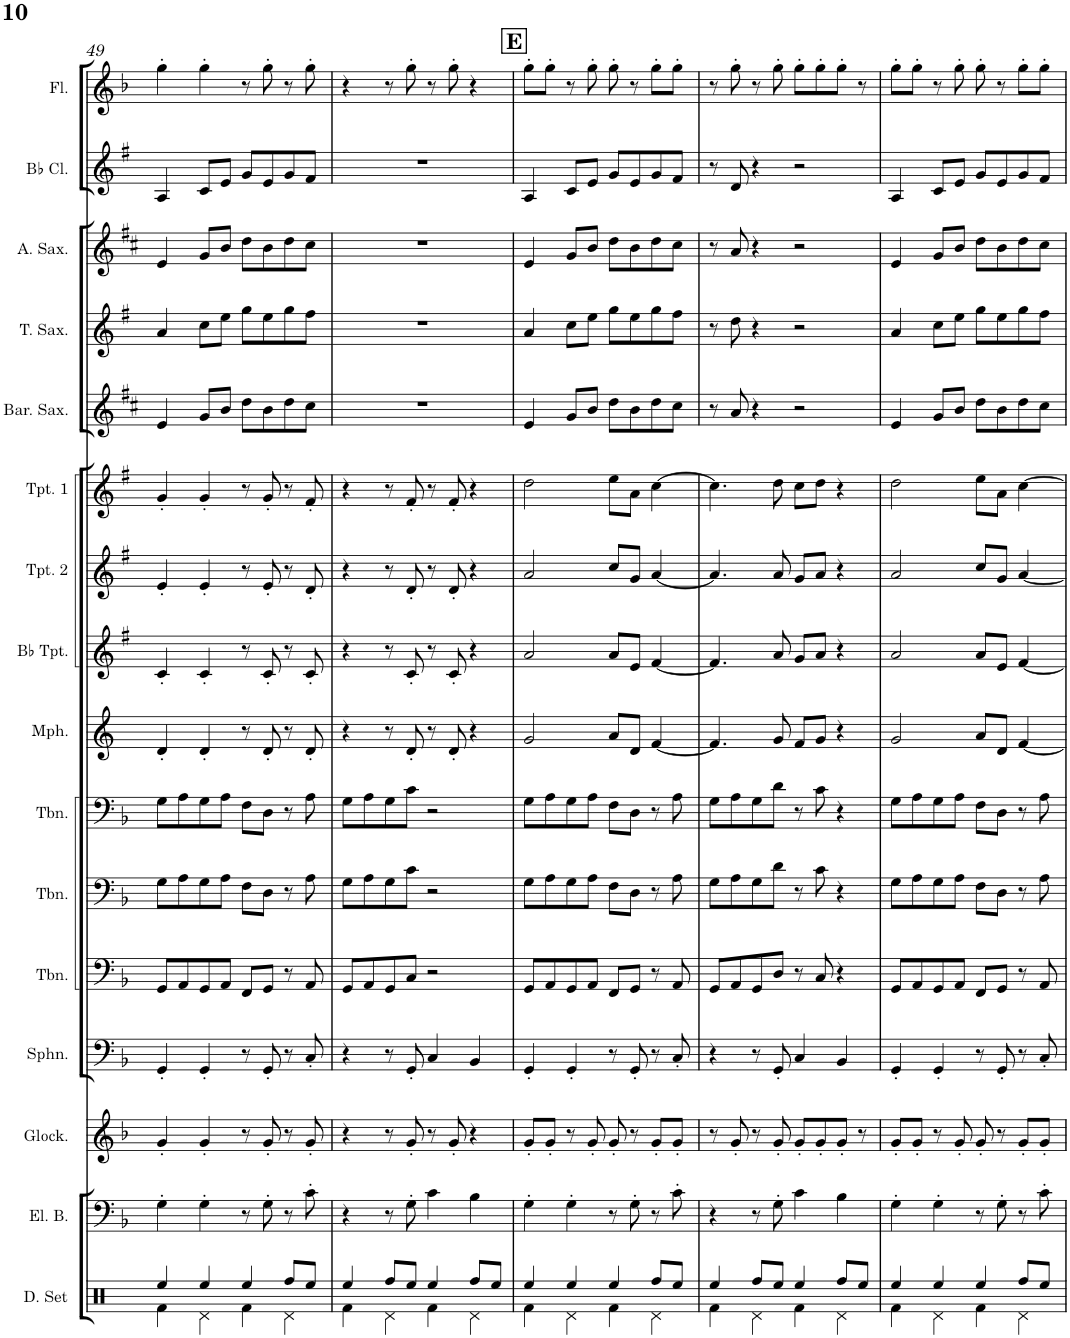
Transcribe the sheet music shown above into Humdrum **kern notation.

**kern	**kern	**kern	**kern	**kern	**kern	**kern	**kern	**kern	**kern	**kern	**kern	**kern	**kern	**kern	**kern
*part16	*part15	*part14	*part13	*part12	*part11	*part10	*part9	*part8	*part7	*part6	*part5	*part4	*part3	*part2	*part1
*staff16	*staff15	*staff14	*staff13	*staff12	*staff11	*staff10	*staff9	*staff8	*staff7	*staff6	*staff5	*staff4	*staff3	*staff2	*staff1
*I"Drumset	*I"Electric Bass	*I"Glockenspiel	*I"Sousaphone	*I"Trombone	*I"Trombone	*I"Trombone	*I"Mellophone	*I"Bb Trumpet	*I"Trumpet 2	*I"Trumpet 1	*I"Baritone Sax	*I"Tenor Sax	*I"Alto Sax	*I"Bb Clarinet	*I"Flute
*I'D. Set	*I'El. B.	*I'Glock.	*I'Sphn.	*I'Tbn.	*I'Tbn.	*I'Tbn.	*I'Mph.	*I'Bb Tpt.	*I'Tpt. 2	*I'Tpt. 1	*I'Bar. Sax.	*I'T. Sax.	*I'A. Sax.	*I'Bb Cl.	*I'Fl.
!!LO:PB:g=z
*clefX	*clefF4	*clefG2	*clefF4	*clefF4	*clefF4	*clefF4	*clefG2	*clefG2	*clefG2	*clefG2	*clefG2	*clefG2	*clefG2	*clefG2	*clefG2
*	*Trd7c12	*Trd-14c-24	*	*	*	*	*Trd4c7	*Trd1c2	*Trd1c2	*Trd1c2	*Trd12c21	*Trd8c14	*Trd5c9	*Trd1c2	*
*k[]	*k[b-]	*k[b-]	*k[b-]	*k[b-]	*k[b-]	*k[b-]	*k[]	*k[f#]	*k[f#]	*k[f#]	*k[f#c#]	*k[f#]	*k[f#c#]	*k[f#]	*k[b-]
*M4/4	*M4/4	*M4/4	*M4/4	*M4/4	*M4/4	*M4/4	*M4/4	*M4/4	*M4/4	*M4/4	*M4/4	*M4/4	*M4/4	*M4/4	*M4/4
=49	=49	=49	=49	=49	=49	=49	=49	=49	=49	=49	=49	=49	=49	=49	=49
*^	*	*	*	*	*	*	*	*	*	*	*	*	*	*	*
4Ree/	4Rf\	4G'\	4g'/	4GG'/	8GG/L	8G\L	8G\L	4d'/	4c'/	4e'/	4g'/	4e/	4a/	4e/	4A/	4gg'\
.	.	.	.	.	8AA/	8A\	8A\	.	.	.	.	.	.	.	.	.
4Ree/	4Rd\	4G'\	4g'/	4GG'/	8GG/	8G\	8G\	4d'/	4c'/	4e'/	4g'/	8g/L	8cc\L	8g/L	8c/L	4gg'\
.	.	.	.	.	8AA/J	8A\J	8A\J	.	.	.	.	8b/J	8ee\J	8b/J	8e/J	.
4Ree/	4Rf\	8r	8r	8r	8FF/L	8F\L	8F\L	8r	8r	8r	8r	8dd\L	8gg\L	8dd\L	8g/L	8r
.	.	8G'\	8g'/	8GG'/	8GG/J	8D\J	8D\J	8d'/	8c'/	8e'/	8g'/	8b\	8ee\	8b\	8e/	8gg'\
8Rff/L	4Rd\	8r	8r	8r	8r	8r	8r	8r	8r	8r	8r	8dd\	8gg\	8dd\	8g/	8r
8Ree/J	.	8c'\	8g'/	8C'/	8AA/	8A\	8A\	8d'/	8c'/	8d'/	8f#'/	8cc#\J	8ff#\J	8cc#\J	8f#/J	8gg'\
=50	=50	=50	=50	=50	=50	=50	=50	=50	=50	=50	=50	=50	=50	=50	=50	=50
4Ree/	4Rf\	4r	4r	4r	8GG/L	8G\L	8G\L	4r	4r	4r	4r	1r	1r	1r	1r	4r
.	.	.	.	.	8AA/	8A\	8A\	.	.	.	.	.	.	.	.	.
8Rff/L	4Rd\	8r	8r	8r	8GG/	8G\	8G\	8r	8r	8r	8r	.	.	.	.	8r
8Ree/J	.	8G'\	8g'/	8GG'/	8C/J	8c\J	8c\J	8d'/	8c'/	8d'/	8f#'/	.	.	.	.	8gg'\
4Ree/	4Rf\	4c\	8r	4C/	2r	2r	2r	8r	8r	8r	8r	.	.	.	.	8r
.	.	.	8g'/	.	.	.	.	8d'/	8c'/	8d'/	8f#'/	.	.	.	.	8gg'\
8Rff/L	4Rd\	4B-\	4r	4BB-/	.	.	.	4r	4r	4r	4r	.	.	.	.	4r
8Ree/J	.	.	.	.	.	.	.	.	.	.	.	.	.	.	.	.
!!LO:REH:place=s1:a:B:cj:fs=14:t=E
=51	=51	=51	=51	=51	=51	=51	=51	=51	=51	=51	=51	=51	=51	=51	=51	=51
4Ree/	4Rf\	4G'\	8g'/L	4GG'/	8GG/L	8G\L	8G\L	2g/	2a/	2a/	2dd\	4e/	4a/	4e/	4A/	8gg'\L
.	.	.	8g'/J	.	8AA/	8A\	8A\	.	.	.	.	.	.	.	.	8gg'\J
4Ree/	4Rd\	4G'\	8r	4GG'/	8GG/	8G\	8G\	.	.	.	.	8g/L	8cc\L	8g/L	8c/L	8r
.	.	.	8g'/	.	8AA/J	8A\J	8A\J	.	.	.	.	8b/J	8ee\J	8b/J	8e/J	8gg'\
4Ree/	4Rf\	8r	8g'/	8r	8FF/L	8F\L	8F\L	8a/L	8a/L	8cc/L	8ee\L	8dd\L	8gg\L	8dd\L	8g/L	8gg'\
.	.	8G'\	8r	8GG'/	8GG/J	8D\J	8D\J	8d/J	8e/J	8g/J	8a\J	8b\	8ee\	8b\	8e/	8r
8Rff/L	4Rd\	8r	8g'/L	8r	8r	8r	8r	[4f/	[4f#/	[4a/	[4cc\	8dd\	8gg\	8dd\	8g/	8gg'\L
8Ree/J	.	8c'\	8g'/J	8C'/	8AA/	8A\	8A\	.	.	.	.	8cc#\J	8ff#\J	8cc#\J	8f#/J	8gg'\J
=52	=52	=52	=52	=52	=52	=52	=52	=52	=52	=52	=52	=52	=52	=52	=52	=52
4Ree/	4Rf\	4r	8r	4r	8GG/L	8G\L	8G\L	4.f/]	4.f#/]	4.a/]	4.cc\]	8r	8r	8r	8r	8r
.	.	.	8g'/	.	8AA/	8A\	8A\	.	.	.	.	8a/	8dd\	8a/	8d/	8gg'\
8Rff/L	4Rd\	8r	8r	8r	8GG/	8G\	8G\	.	.	.	.	4r	4r	4r	4r	8r
8Ree/J	.	8G'\	8g'/	8GG'/	8D/J	8d\J	8d\J	8g/	8a/	8a/	8dd\	.	.	.	.	8gg'\
4Ree/	4Rf\	4c\	8g'/L	4C/	8r	8r	8r	8f/L	8g/L	8g/L	8cc\L	2r	2r	2r	2r	8gg'\L
.	.	.	8g'/	.	8C/	8c\	8c\	8g/J	8a/J	8a/J	8dd\J	.	.	.	.	8gg'\
8Rff/L	4Rd\	4B-\	8g'/J	4BB-/	4r	4r	4r	4r	4r	4r	4r	.	.	.	.	8gg'\J
8Ree/J	.	.	8r	.	.	.	.	.	.	.	.	.	.	.	.	8r
=53	=53	=53	=53	=53	=53	=53	=53	=53	=53	=53	=53	=53	=53	=53	=53	=53
4Ree/	4Rf\	4G'\	8g'/L	4GG'/	8GG/L	8G\L	8G\L	2g/	2a/	2a/	2dd\	4e/	4a/	4e/	4A/	8gg'\L
.	.	.	8g'/J	.	8AA/	8A\	8A\	.	.	.	.	.	.	.	.	8gg'\J
4Ree/	4Rd\	4G'\	8r	4GG'/	8GG/	8G\	8G\	.	.	.	.	8g/L	8cc\L	8g/L	8c/L	8r
.	.	.	8g'/	.	8AA/J	8A\J	8A\J	.	.	.	.	8b/J	8ee\J	8b/J	8e/J	8gg'\
4Ree/	4Rf\	8r	8g'/	8r	8FF/L	8F\L	8F\L	8a/L	8a/L	8cc/L	8ee\L	8dd\L	8gg\L	8dd\L	8g/L	8gg'\
.	.	8G'\	8r	8GG'/	8GG/J	8D\J	8D\J	8d/J	8e/J	8g/J	8a\J	8b\	8ee\	8b\	8e/	8r
8Rff/L	4Rd\	8r	8g'/L	8r	8r	8r	8r	[4f/	[4f#/	[4a/	[4cc\	8dd\	8gg\	8dd\	8g/	8gg'\L
8Ree/J	.	8c'\	8g'/J	8C'/	8AA/	8A\	8A\	.	.	.	.	8cc#\J	8ff#\J	8cc#\J	8f#/J	8gg'\J
*v	*v	*	*	*	*	*	*	*	*	*	*	*	*	*	*	*
=	=	=	=	=	=	=	=	=	=	=	=	=	=	=	=
*-	*-	*-	*-	*-	*-	*-	*-	*-	*-	*-	*-	*-	*-	*-	*-
